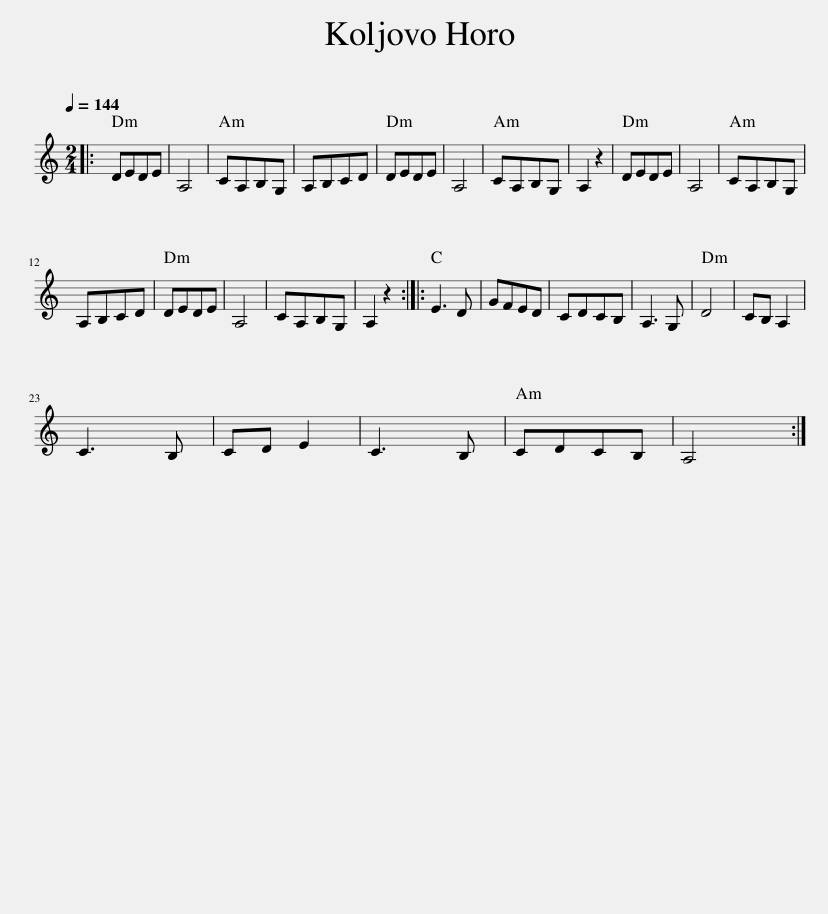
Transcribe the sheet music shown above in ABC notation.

X:1
L:1/8
Q:1/4=144
M:2/4
I:linebreak $
K:C
V:1 treble
V:1
|: DEDE | A,4 | CA,B,G, | A,B,CD | DEDE | %5
 A,4 | CA,B,G, | A,2 z2 | DEDE | A,4 | %10
 CA,B,G, |$ A,B,CD | DEDE | A,4 | CA,B,G, | %15
 A,2 z2 :: E3 D | GFED | CDCB, | A,3 G, | %20
 D4 | CB, A,2 |$ C3 B, | CD E2 | C3 B, | %25
 CDCB, | A,4 :| %27
